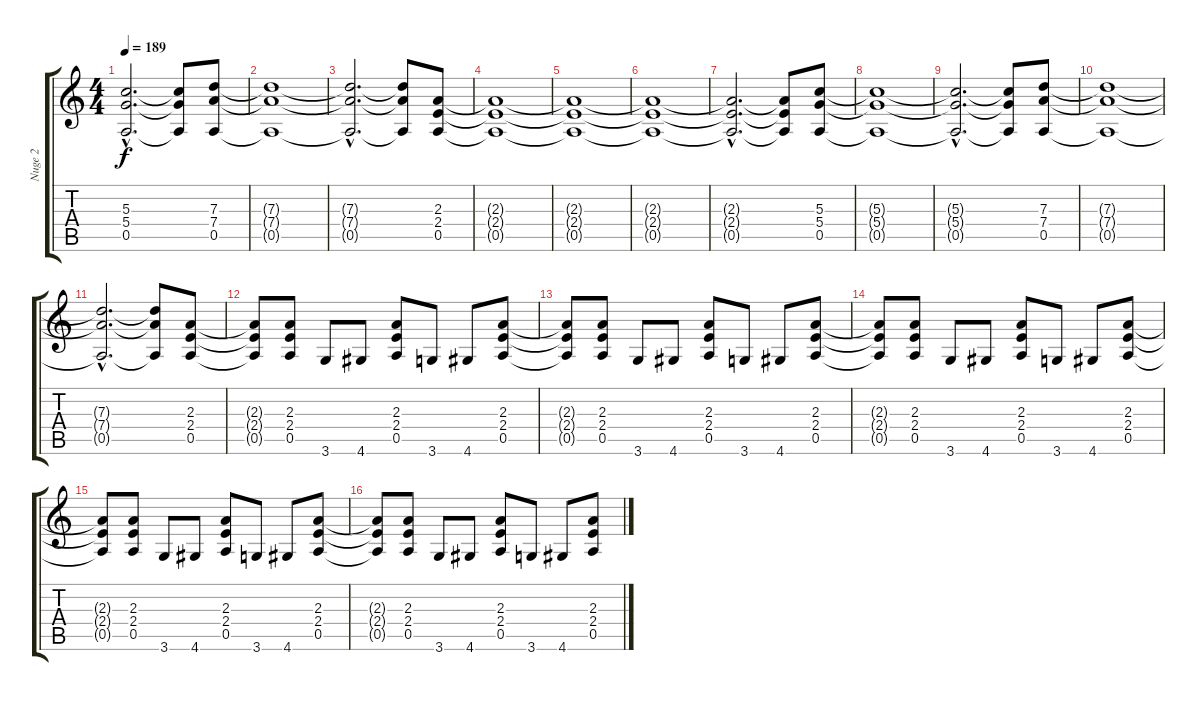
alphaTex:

\track ("Nuge 2" "Nuge 2") {instrument overdrivenguitar}
\staff {score tabs}
\tuning (E4 B3 G3 D3 A2 E2) {hide}
\ts (4 4)
\tempo 189
\clef g2
\ks c
(5.3{hac t} 5.4{hac t} 0.5{hac t}).2{d dy f} (5.3{t} 5.4{t} 0.5{t}).8 (7.3 7.4 0.5).8 |
(7.3{t} 7.4{t} 0.5{t}).1 |
(7.3{hac t} 7.4{hac t} 0.5{hac t}).2{d} (7.3{t} 7.4{t} 0.5{t}).8 (2.3 2.4 0.5).8 |
(2.3{t} 2.4{t} 0.5{t}).1 |
(2.3{t} 2.4{t} 0.5{t}).1 |
(2.3{t} 2.4{t} 0.5{t}).1 |
(2.3{hac t} 2.4{hac t} 0.5{hac t}).2{d} (2.3{t} 2.4{t} 0.5{t}).8 (5.3 5.4 0.5).8 |
(5.3{t} 5.4{t} 0.5{t}).1 |
(5.3{hac t} 5.4{hac t} 0.5{hac t}).2{d} (5.3{t} 5.4{t} 0.5{t}).8 (7.3 7.4 0.5).8 |
(7.3{t} 7.4{t} 0.5{t}).1 |
(7.3{hac t} 7.4{hac t} 0.5{hac t}).2{d} (7.3{t} 7.4{t} 0.5{t}).8 (2.3 2.4 0.5).8 |
(2.3{t} 2.4{t} 0.5{t}).8 (2.3 2.4 0.5).8 3.6.8 4.6.8 (2.3 2.4 0.5).8 3.6.8 4.6.8 (2.3 2.4 0.5).8 |
(2.3{t} 2.4{t} 0.5{t}).8 (2.3 2.4 0.5).8 3.6.8 4.6.8 (2.3 2.4 0.5).8 3.6.8 4.6.8 (2.3 2.4 0.5).8 |
(2.3{t} 2.4{t} 0.5{t}).8 (2.3 2.4 0.5).8 3.6.8 4.6.8 (2.3 2.4 0.5).8 3.6.8 4.6.8 (2.3 2.4 0.5).8 |
(2.3{t} 2.4{t} 0.5{t}).8 (2.3 2.4 0.5).8 3.6.8 4.6.8 (2.3 2.4 0.5).8 3.6.8 4.6.8 (2.3 2.4 0.5).8 |
(2.3{t} 2.4{t} 0.5{t}).8 (2.3 2.4 0.5).8 3.6.8 4.6.8 (2.3 2.4 0.5).8 3.6.8 4.6.8 (2.3 2.4 0.5).8
